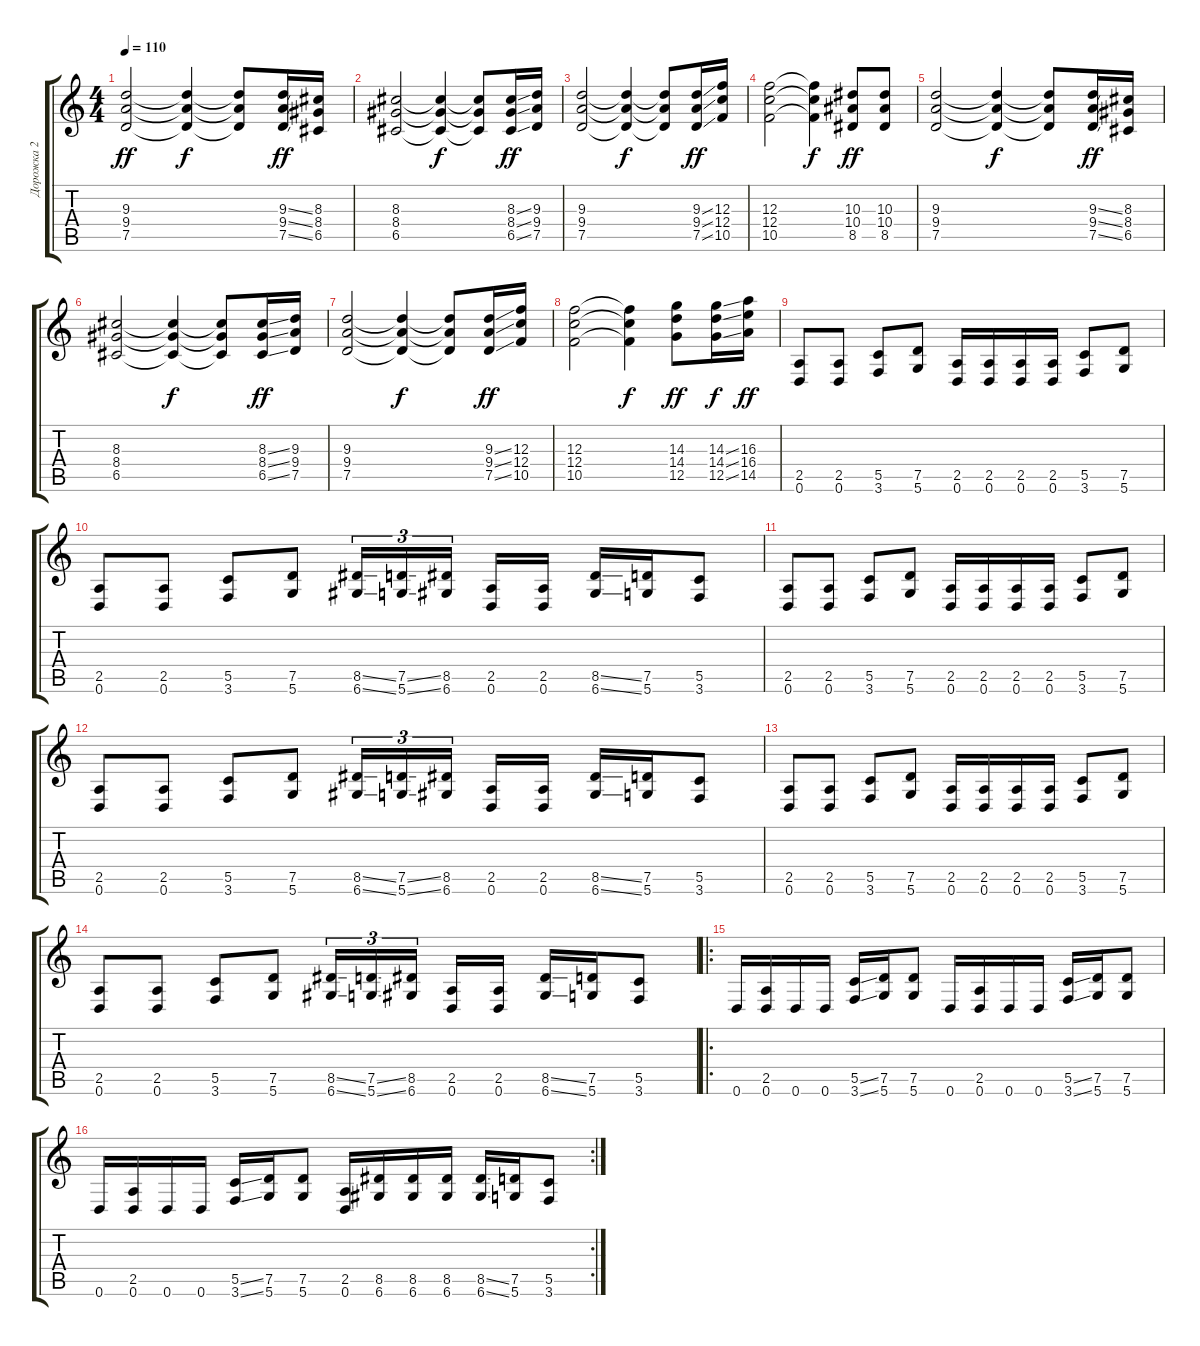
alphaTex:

\track ("Дорожка 2" "Дорожка 2") {instrument distortionguitar}
\staff {score tabs}
\tuning (D4 A3 F3 C3 G2 D2) {hide}
\ts (4 4)
\tempo 110
\clef g2
\ks c
(9.3 9.4 7.5).2{dy ff} (9.3{t} 9.4{t} 7.5{t}).4{dy f} (9.3{t} 9.4{t} 7.5{t}).8 (9.3{ss} 9.4{ss} 7.5{ss}).16{dy ff} (8.3 8.4 6.5).16 |
(8.3 8.4 6.5).2 (8.3{t} 8.4{t} 6.5{t}).4{dy f} (8.3{t} 8.4{t} 6.5{t}).8 (8.3{ss} 8.4{ss} 6.5{ss}).16{dy ff} (9.3 9.4 7.5).16 |
(9.3 9.4 7.5).2 (9.3{t} 9.4{t} 7.5{t}).4{dy f} (9.3{t} 9.4{t} 7.5{t}).8 (9.3{ss} 9.4{ss} 7.5{ss}).16{dy ff} (12.3 12.4 10.5).16 |
(12.3 12.4 10.5).2 (12.3{t} 12.4{t} 10.5{t}).4{dy f} (10.3 10.4 8.5).8{dy ff} (10.3 10.4 8.5).8 |
(9.3 9.4 7.5).2 (9.3{t} 9.4{t} 7.5{t}).4{dy f} (9.3{t} 9.4{t} 7.5{t}).8 (9.3{ss} 9.4{ss} 7.5{ss}).16{dy ff} (8.3 8.4 6.5).16 |
(8.3 8.4 6.5).2 (8.3{t} 8.4{t} 6.5{t}).4{dy f} (8.3{t} 8.4{t} 6.5{t}).8 (8.3{ss} 8.4{ss} 6.5{ss}).16{dy ff} (9.3 9.4 7.5).16 |
(9.3 9.4 7.5).2 (9.3{t} 9.4{t} 7.5{t}).4{dy f} (9.3{t} 9.4{t} 7.5{t}).8 (9.3{ss} 9.4{ss} 7.5{ss}).16{dy ff} (12.3 12.4 10.5).16 |
(12.3 12.4 10.5).2 (12.3{t} 12.4{t} 10.5{t}).4{dy f} (14.3 14.4 12.5).8{dy ff} (14.3{ss} 14.4{ss} 12.5{ss}).16{dy f} (16.3 16.4 14.5).16{dy ff} |
(2.5 0.6).8 (2.5 0.6).8 (5.5 3.6).8 (7.5 5.6).8 (2.5 0.6).16 (2.5 0.6).16 (2.5 0.6).16 (2.5 0.6).16 (5.5 3.6).8 (7.5 5.6).8 |
(2.5 0.6).8 (2.5 0.6).8 (5.5 3.6).8 (7.5 5.6).8 (8.5{ss} 6.6{ss}).16{tu (3 2)} (7.5{ss} 5.6{ss}).16{tu (3 2)} (8.5 6.6).16{tu (3 2)} (2.5 0.6).16 (2.5 0.6).16 (8.5{ss} 6.6{ss}).16 (7.5 5.6).16 (5.5 3.6).8 |
(2.5 0.6).8 (2.5 0.6).8 (5.5 3.6).8 (7.5 5.6).8 (2.5 0.6).16 (2.5 0.6).16 (2.5 0.6).16 (2.5 0.6).16 (5.5 3.6).8 (7.5 5.6).8 |
(2.5 0.6).8 (2.5 0.6).8 (5.5 3.6).8 (7.5 5.6).8 (8.5{ss} 6.6{ss}).16{tu (3 2)} (7.5{ss} 5.6{ss}).16{tu (3 2)} (8.5 6.6).16{tu (3 2)} (2.5 0.6).16 (2.5 0.6).16 (8.5{ss} 6.6{ss}).16 (7.5 5.6).16 (5.5 3.6).8 |
(2.5 0.6).8 (2.5 0.6).8 (5.5 3.6).8 (7.5 5.6).8 (2.5 0.6).16 (2.5 0.6).16 (2.5 0.6).16 (2.5 0.6).16 (5.5 3.6).8 (7.5 5.6).8 |
(2.5 0.6).8 (2.5 0.6).8 (5.5 3.6).8 (7.5 5.6).8 (8.5{ss} 6.6{ss}).16{tu (3 2)} (7.5{ss} 5.6{ss}).16{tu (3 2)} (8.5 6.6).16{tu (3 2)} (2.5 0.6).16 (2.5 0.6).16 (8.5{ss} 6.6{ss}).16 (7.5 5.6).16 (5.5 3.6).8 |
\ro
0.6.16 (2.5 0.6).16 0.6.16 0.6.16 (5.5{ss} 3.6{ss}).16 (7.5 5.6).16 (7.5 5.6).8 0.6.16 (2.5 0.6).16 0.6.16 0.6.16 (5.5{ss} 3.6{ss}).16 (7.5 5.6).16 (7.5 5.6).8 |
\rc 2
0.6.16 (2.5 0.6).16 0.6.16 0.6.16 (5.5{ss} 3.6{ss}).16 (7.5 5.6).16 (7.5 5.6).8 (2.5 0.6).16 (8.5 6.6).16 (8.5 6.6).16 (8.5 6.6).16 (8.5{ss} 6.6{ss}).16 (7.5 5.6).16 (5.5 3.6).8
